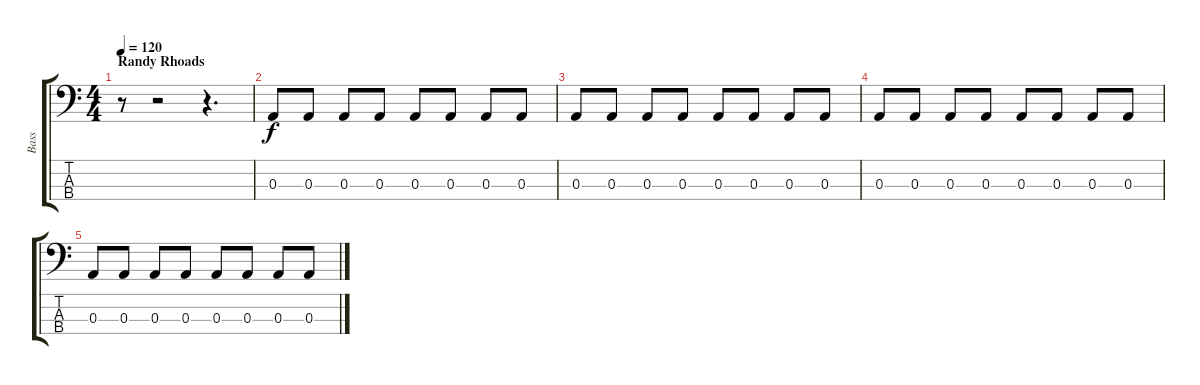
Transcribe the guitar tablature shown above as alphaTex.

\track ("Bass" "Bass") {instrument electricbassfinger}
\staff {score tabs}
\tuning (G2 D2 A1 E1) {hide}
\ts (4 4)
\section ("" "Randy Rhoads")
\tempo 120
\clef f4
\ks c
r.8{dy f instrument electricbassfinger} r.2 r.4{d} |
0.3.8 0.3.8 0.3.8 0.3.8 0.3.8 0.3.8 0.3.8 0.3.8 |
0.3.8 0.3.8 0.3.8 0.3.8 0.3.8 0.3.8 0.3.8 0.3.8 |
0.3.8 0.3.8 0.3.8 0.3.8 0.3.8 0.3.8 0.3.8 0.3.8 |
0.3.8 0.3.8 0.3.8 0.3.8 0.3.8 0.3.8 0.3.8 0.3.8
